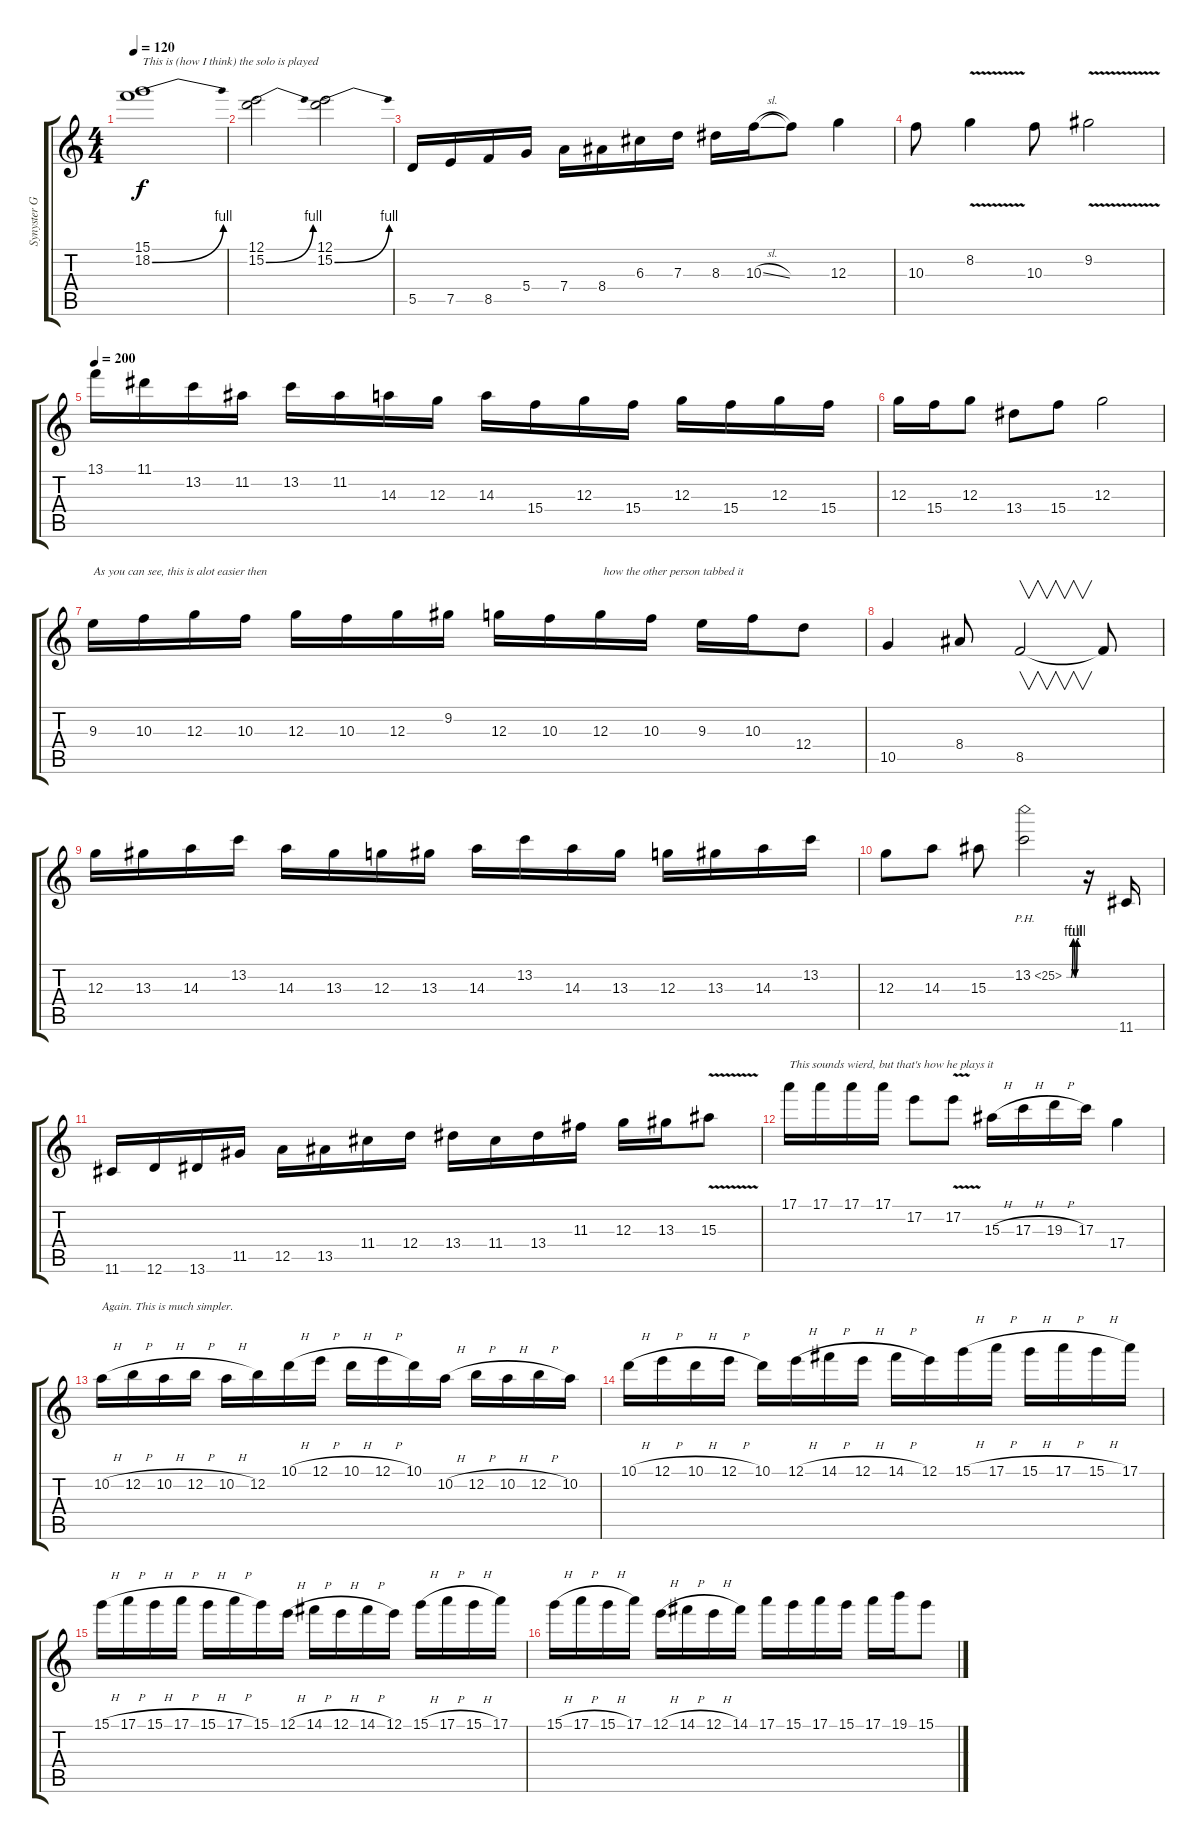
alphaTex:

\track ("Synyster Gates" "Synyster G") {instrument distortionguitar}
\staff {score tabs}
\tuning (E4 B3 G3 D3 A2 D2) {hide}
\ts (4 4)
\tempo 120
\tempo 200
\tempo 120
\clef g2
\ks c
(15.1 18.2{be (bend 0 0 60 4)}).1{txt "This is (how I think) the solo is played" dy f instrument distortionguitar} |
(12.1 15.2{be (bend 0 0 60 4)}).2 (12.1 15.2{be (bend 0 0 60 4)}).2 |
5.5.16 7.5.16 8.5.16 5.4.16 7.4.16 8.4.16 6.3.16 7.3.16 8.3.16 10.3{sl}.16 10.3{t}.8 12.3.4 |
10.3.8 8.2{v}.4 10.3.8 9.2{v}.2 |
\tempo 200
13.1.16 11.1.16 13.2.16 11.2.16 13.2.16 11.2.16 14.3.16 12.3.16 14.3.16 15.4.16 12.3.16 15.4.16 12.3.16 15.4.16 12.3.16 15.4.16 |
12.3.16 15.4.16 12.3.8 13.4.8 15.4.8 12.3.2 |
9.3.16{txt "As you can see, this is alot easier then "} 10.3.16 12.3.16 10.3.16 12.3.16 10.3.16 12.3.16 9.2.16 12.3.16 10.3.16 12.3.16{txt " how the other person tabbed it"} 10.3.16 9.3.16 10.3.16 12.4.8 |
10.5.4 8.4.8 8.5.2{v} 8.5{t}.8 |
12.3.16 13.3.16 14.3.16 13.2.16 14.3.16 13.3.16 12.3.16 13.3.16 14.3.16 13.2.16 14.3.16 13.3.16 12.3.16 13.3.16 14.3.16 13.2.16 |
12.3.8 14.3.8 15.3.8 13.2{be (custom 0 0 10 0 20 0 30 4 40 0 50 4 60 4) ph 12}.2 r.16 11.6.16 |
11.6.16 12.6.16 13.6.16 11.5.16 12.5.16 13.5.16 11.4.16 12.4.16 13.4.16 11.4.16 13.4.16 11.3.16 12.3.16 13.3.16 15.3{v}.8 |
17.1.16{txt "This sounds wierd, but that's how he plays it"} 17.1.16 17.1.16 17.1.16 17.2.8 17.2{v}.8 15.3{h}.16 17.3{h}.16 19.3{h}.16 17.3.16 17.4.4 |
10.2{h}.16{txt "Again. This is much simpler."} 12.2{h}.16 10.2{h}.16 12.2{h}.16 10.2{h}.16 12.2.16 10.1{h}.16 12.1{h}.16 10.1{h}.16 12.1{h}.16 10.1.16 10.2{h}.16 12.2{h}.16 10.2{h}.16 12.2{h}.16 10.2.16 |
10.1{h}.16 12.1{h}.16 10.1{h}.16 12.1{h}.16 10.1.16 12.1{h}.16 14.1{h}.16 12.1{h}.16 14.1{h}.16 12.1.16 15.1{h}.16 17.1{h}.16 15.1{h}.16 17.1{h}.16 15.1{h}.16 17.1.16 |
15.1{h}.16 17.1{h}.16 15.1{h}.16 17.1{h}.16 15.1{h}.16 17.1{h}.16 15.1.16 12.1{h}.16 14.1{h}.16 12.1{h}.16 14.1{h}.16 12.1.16 15.1{h}.16 17.1{h}.16 15.1{h}.16 17.1.16 |
15.1{h}.16 17.1{h}.16 15.1{h}.16 17.1.16 12.1{h}.16 14.1{h}.16 12.1{h}.16 14.1.16 17.1.16 15.1.16 17.1.16 15.1.16 17.1.16 19.1.16 15.1.8
